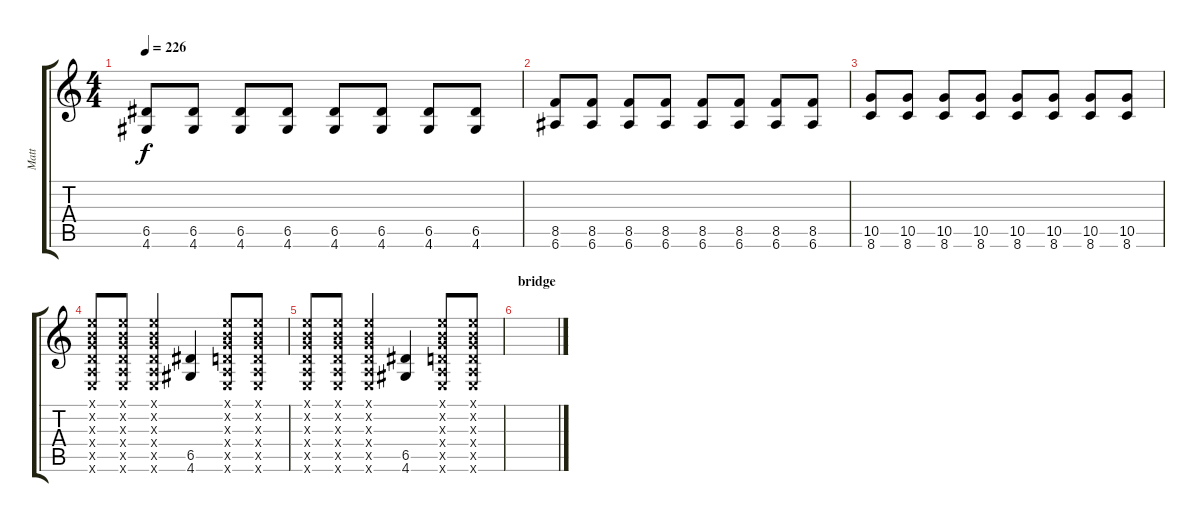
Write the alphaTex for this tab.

\track ("Matt" "Matt") {instrument distortionguitar}
\staff {score tabs}
\tuning (E4 B3 G3 D3 A2 E2) {hide}
\ts (4 4)
\tempo 226
\clef g2
\ks c
(6.5 4.6).8{dy f} (6.5 4.6).8 (6.5 4.6).8 (6.5 4.6).8 (6.5 4.6).8 (6.5 4.6).8 (6.5 4.6).8 (6.5 4.6).8 |
(8.5 6.6).8 (8.5 6.6).8 (8.5 6.6).8 (8.5 6.6).8 (8.5 6.6).8 (8.5 6.6).8 (8.5 6.6).8 (8.5 6.6).8 |
(10.5 8.6).8 (10.5 8.6).8 (10.5 8.6).8 (10.5 8.6).8 (10.5 8.6).8 (10.5 8.6).8 (10.5 8.6).8 (10.5 8.6).8 |
(0.1{x} 0.2{x} 0.3{x} 0.4{x} 0.5{x} 0.6{x}).8 (0.1{x} 0.2{x} 0.3{x} 0.4{x} 0.5{x} 0.6{x}).8 (0.1{x} 0.2{x} 0.3{x} 0.4{x} 0.5{x} 0.6{x}).4 (6.5 4.6).4 (0.1{x} 0.2{x} 0.3{x} 0.4{x} 0.5{x} 0.6{x}).8 (0.1{x} 0.2{x} 0.3{x} 0.4{x} 0.5{x} 0.6{x}).8 |
(0.1{x} 0.2{x} 0.3{x} 0.4{x} 0.5{x} 0.6{x}).8 (0.1{x} 0.2{x} 0.3{x} 0.4{x} 0.5{x} 0.6{x}).8 (0.1{x} 0.2{x} 0.3{x} 0.4{x} 0.5{x} 0.6{x}).4 (6.5 4.6).4 (0.1{x} 0.2{x} 0.3{x} 0.4{x} 0.5{x} 0.6{x}).8 (0.1{x} 0.2{x} 0.3{x} 0.4{x} 0.5{x} 0.6{x}).8 |
\section ("" "bridge")
